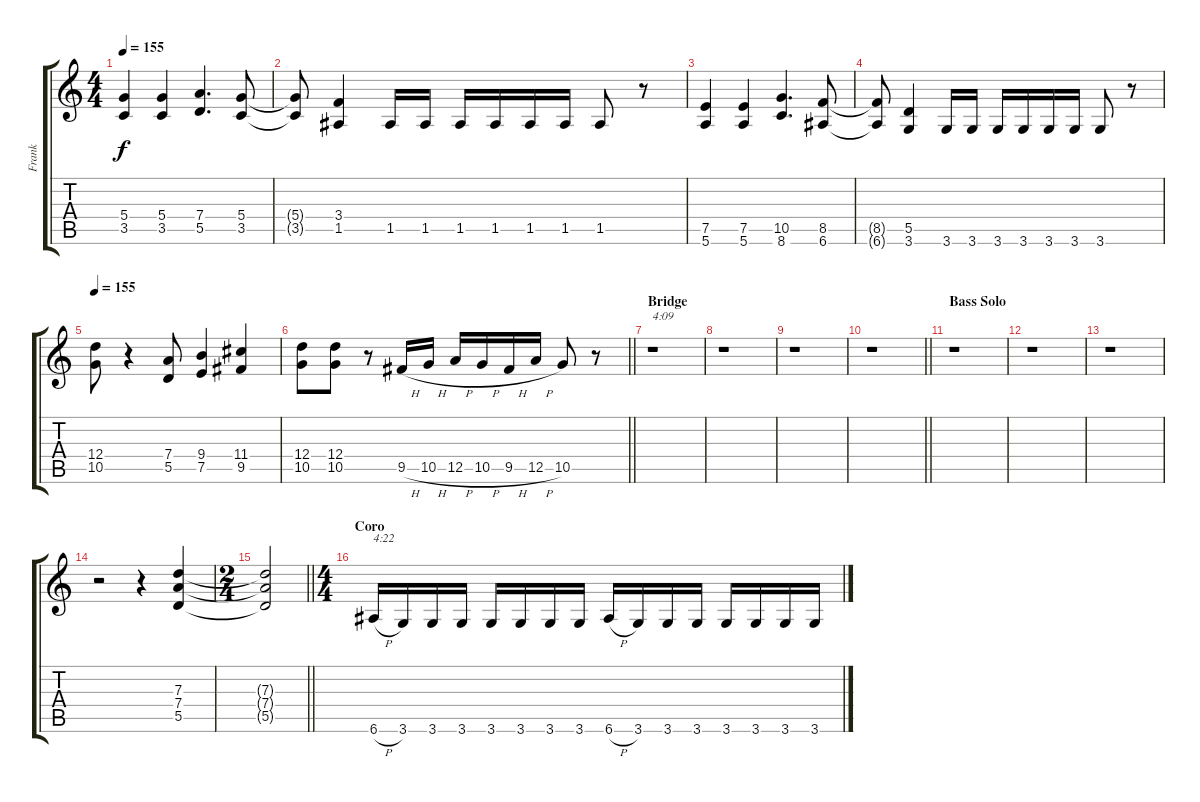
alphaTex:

\track ("Frank" "Frank") {instrument distortionguitar}
\staff {score tabs}
\tuning (E4 B3 G3 D3 A2 E2) {hide}
\ts (4 4)
\tempo 155
\clef g2
\ks c
(5.4 3.5).4{dy f} (5.4 3.5).4 (7.4 5.5).4{d} (5.4 3.5).8 |
(5.4{t} 3.5{t}).8 (3.4 1.5).4 1.5.16 1.5.16 1.5.16 1.5.16 1.5.16 1.5.16 1.5.8 r.8 |
(7.5 5.6).4 (7.5 5.6).4 (10.5 8.6).4{d} (8.5 6.6).8 |
(8.5{t} 6.6{t}).8 (5.5 3.6).4 3.6.16 3.6.16 3.6.16 3.6.16 3.6.16 3.6.16 3.6.8 r.8 |
\tempo 155
(12.4 10.5).8 r.4 (7.4 5.5).8 (9.4 7.5).4 (11.4 9.5).4 |
\barLineRight lightlight
(12.4 10.5).8 (12.4 10.5).8 r.8 9.5{h}.16 10.5{h}.16 12.5{h}.16 10.5{h}.16 9.5{h}.16 12.5{h}.16 10.5.8 r.8 |
\section ("" "Bridge")
r.1{txt "4:09"} |
r.1 |
r.1 |
\barLineRight lightlight
r.1 |
\section ("" "Bass Solo")
r.1 |
r.1 |
r.1 |
r.2 r.4 (7.3 7.4 5.5).4 |
\ts (2 4)
\barLineRight lightlight
(7.3{t} 7.4{t} 5.5{t}).2 |
\ts (4 4)
\section ("" "Coro")
6.6{h}.16{txt "4:22"} 3.6.16 3.6.16 3.6.16 3.6.16 3.6.16 3.6.16 3.6.16 6.6{h}.16 3.6.16 3.6.16 3.6.16 3.6.16 3.6.16 3.6.16 3.6.16
